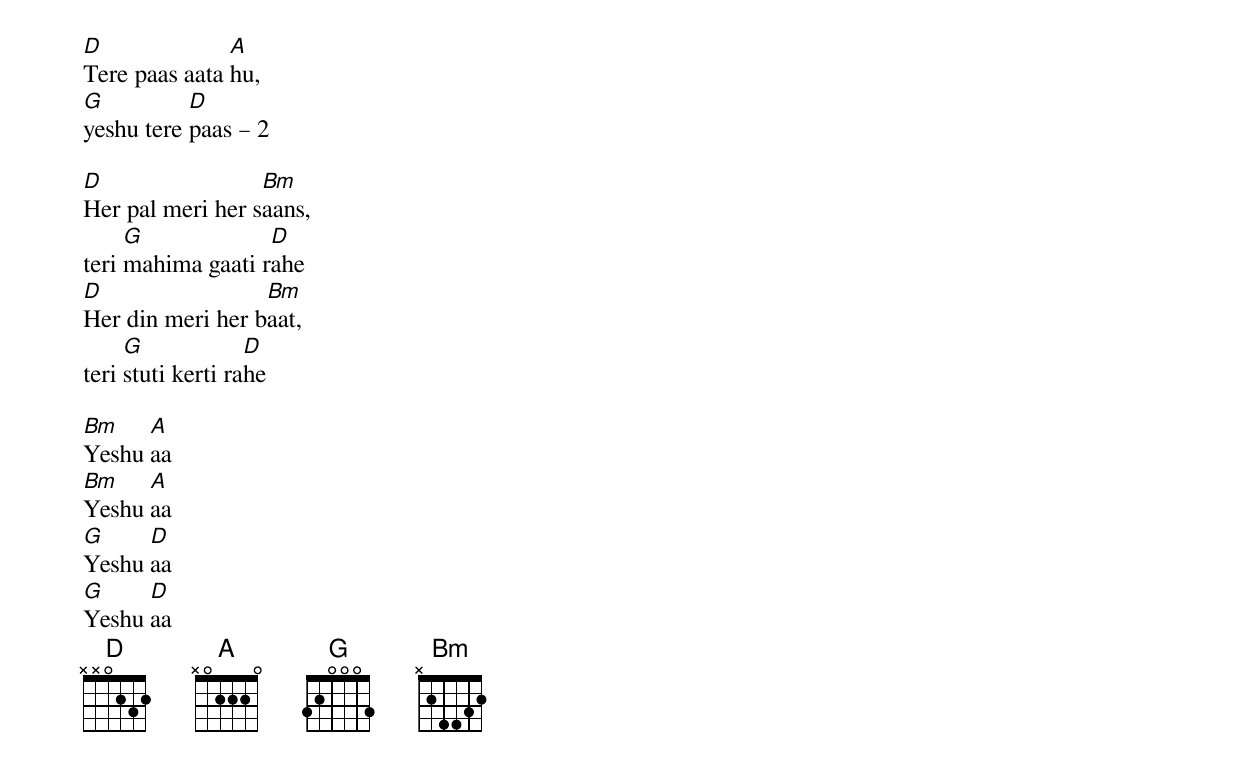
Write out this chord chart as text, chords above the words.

D              A
Tere paas aata hu,
G          D
yeshu tere paas – 2

D                 Bm
Her pal meri her saans,
     G             D
teri mahima gaati rahe
D                 Bm
Her din meri her baat,
     G             D
teri stuti kerti rahe

Bm    A
Yeshu aa
Bm    A
Yeshu aa
G     D
Yeshu aa
G     D
Yeshu aa
